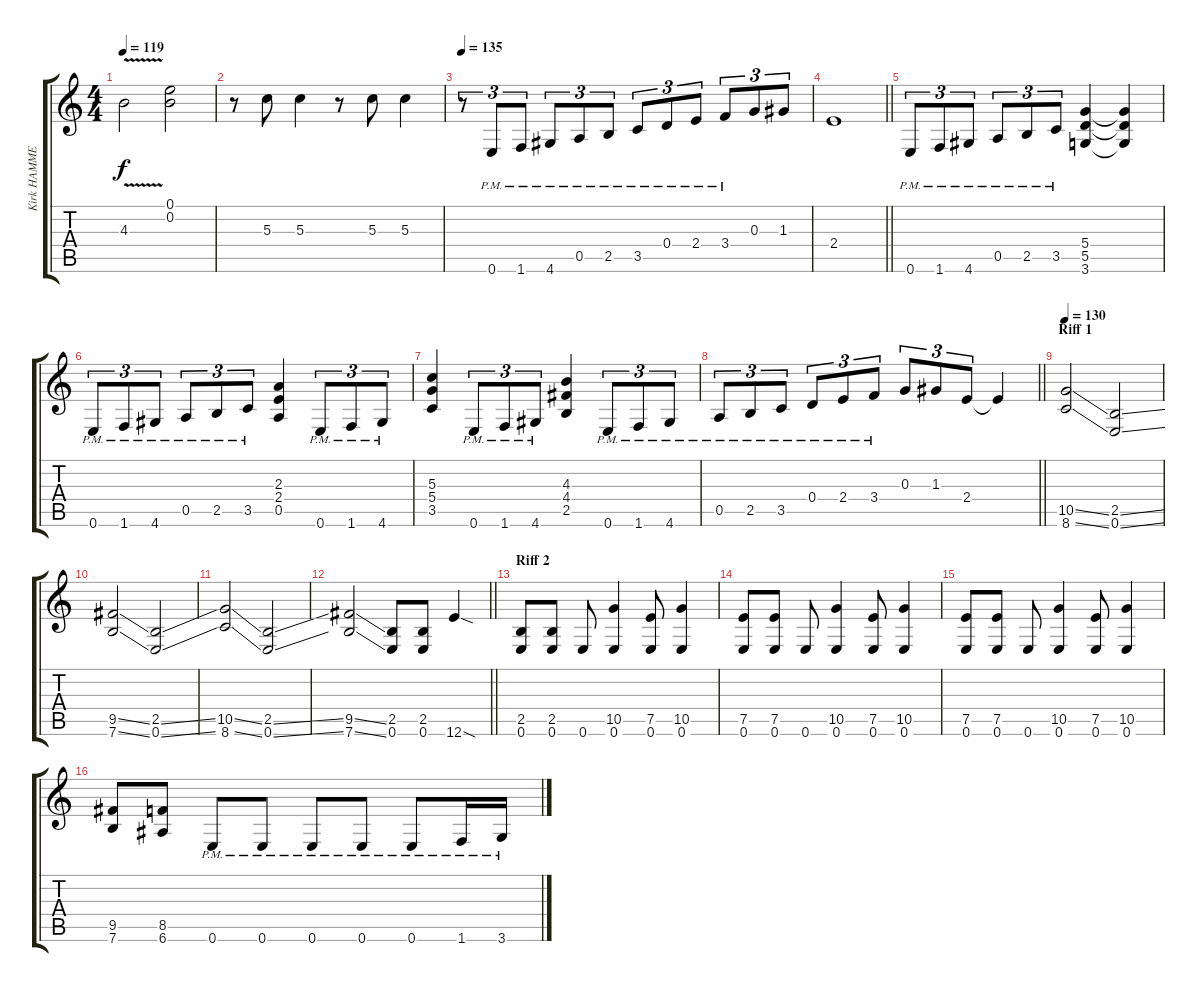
\track ("Kirk HAMMETT" "Kirk HAMME") {instrument overdrivenguitar}
\staff {score tabs}
\tuning (E4 B3 G3 D3 A2 E2) {hide}
\ts (4 4)
\tempo 119
\clef g2
\ks c
4.3{v}.2{dy f} (0.1 0.2).2 |
r.8 5.3.8 5.3.4 r.8 5.3.8 5.3.4 |
\tempo 135
r.8{tu (3 2)} 0.6{pm}.8{tu (3 2)} 1.6{pm}.8{tu (3 2)} 4.6{pm}.8{tu (3 2)} 0.5{pm}.8{tu (3 2)} 2.5{pm}.8{tu (3 2)} 3.5{pm}.8{tu (3 2)} 0.4{pm}.8{tu (3 2)} 2.4{pm}.8{tu (3 2)} 3.4{pm}.8{tu (3 2)} 0.3.8{tu (3 2)} 1.3.8{tu (3 2)} |
\barLineRight lightlight
2.4.1{volume 3} |
\section ("" "")
0.6{pm}.8{tu (3 2) volume 13} 1.6{pm}.8{tu (3 2)} 4.6{pm}.8{tu (3 2)} 0.5{pm}.8{tu (3 2)} 2.5{pm}.8{tu (3 2)} 3.5{pm}.8{tu (3 2)} (5.4 5.5 3.6).4 (5.4{t} 5.5{t} 3.6{t}).4 |
0.6{pm}.8{tu (3 2)} 1.6{pm}.8{tu (3 2)} 4.6{pm}.8{tu (3 2)} 0.5{pm}.8{tu (3 2)} 2.5{pm}.8{tu (3 2)} 3.5{pm}.8{tu (3 2)} (2.3 2.4 0.5).4 0.6{pm}.8{tu (3 2)} 1.6{pm}.8{tu (3 2)} 4.6{pm}.8{tu (3 2)} |
(5.3 5.4 3.5).4 0.6{pm}.8{tu (3 2)} 1.6{pm}.8{tu (3 2)} 4.6{pm}.8{tu (3 2)} (4.3 4.4 2.5).4 0.6{pm}.8{tu (3 2)} 1.6{pm}.8{tu (3 2)} 4.6{pm}.8{tu (3 2)} |
\barLineRight lightlight
0.5{pm}.8{tu (3 2)} 2.5{pm}.8{tu (3 2)} 3.5{pm}.8{tu (3 2)} 0.4{pm}.8{tu (3 2)} 2.4{pm}.8{tu (3 2)} 3.4{pm}.8{tu (3 2)} 0.3.8{tu (3 2)} 1.3.8{tu (3 2)} 2.4.8{tu (3 2)} 2.4{t}.4 |
\section ("" "Riff 1")
\tempo 130
(10.5{ss} 8.6{ss}).2 (2.5{ss} 0.6{ss}).2 |
(9.5{ss} 7.6{ss}).2 (2.5{ss} 0.6{ss}).2 |
(10.5{ss} 8.6{ss}).2 (2.5{ss} 0.6{ss}).2 |
\barLineRight lightlight
(9.5{ss} 7.6{ss}).2 (2.5 0.6).8 (2.5 0.6).8 12.6{sod}.4 |
\section ("" "Riff 2")
(2.5 0.6).8 (2.5 0.6).8 0.6.8 (10.5 0.6).4 (7.5 0.6).8 (10.5 0.6).4 |
(7.5 0.6).8 (7.5 0.6).8 0.6.8 (10.5 0.6).4 (7.5 0.6).8 (10.5 0.6).4 |
(7.5 0.6).8 (7.5 0.6).8 0.6.8 (10.5 0.6).4 (7.5 0.6).8 (10.5 0.6).4 |
(9.5 7.6).8 (8.5 6.6).8 0.6{pm}.8 0.6{pm}.8 0.6{pm}.8 0.6{pm}.8 0.6{pm}.8 1.6{pm}.16 3.6{pm}.16
